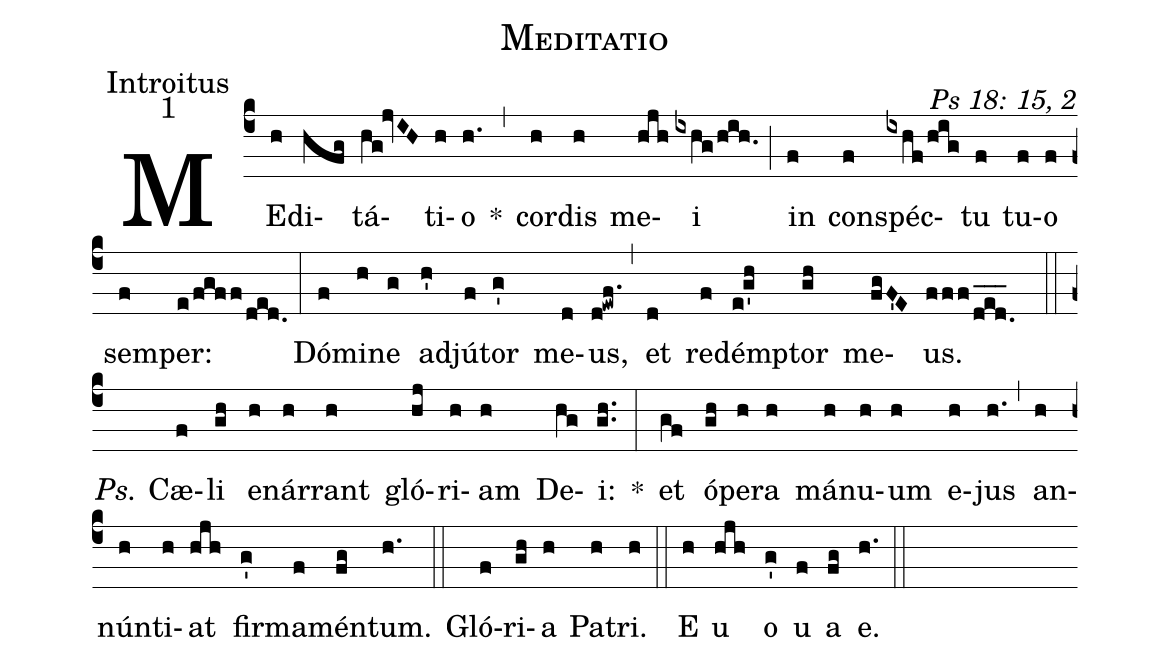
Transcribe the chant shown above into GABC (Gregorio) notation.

name: Meditatio;
office-part: Introitus;
mode: 1;
commentary: Ps 18: 15, 2;
%%
(c4) ME(h)di(hfg)tá(hg!jvIH)ti(h)o(h.) *(,) cor(h)dis(h) me(hjh)i(ixhg/hih.) (;) in(f) con(f)spéc(ixhf/hig)tu(f) tu(f)o(f) sem(f)per:(e/fgff/ded.) (:)
Dó(f)mi(h)ne(g) ad(h')jú(f)tor(g') me(d)us,(d!ewf.) (,) et(d) red(f)émp(e!g'h)tor(gh) me(fgF'E)us.(fff/ded.___) (::)
<i>Ps.</i> Cæ(f)li(gh) e(h)nár(h)rant(h) gló(hj)ri(h)am(h) De(hg)i:(gh..) *(:)
et(gf) ó(gh)pe(h)ra(h) má(h)nu(h)um(h) e(h)jus(h.) (,) an(h)nún(h)ti(h)at(hjh) fir(g')ma(f)mén(fg)tum.(h.) (::)
Gló(f)ri(gh)a(h) Pa(h)tri.(h) (::)
E(h) u(hjh) o(g') u(f) a(fg) e.(h.) (::)
